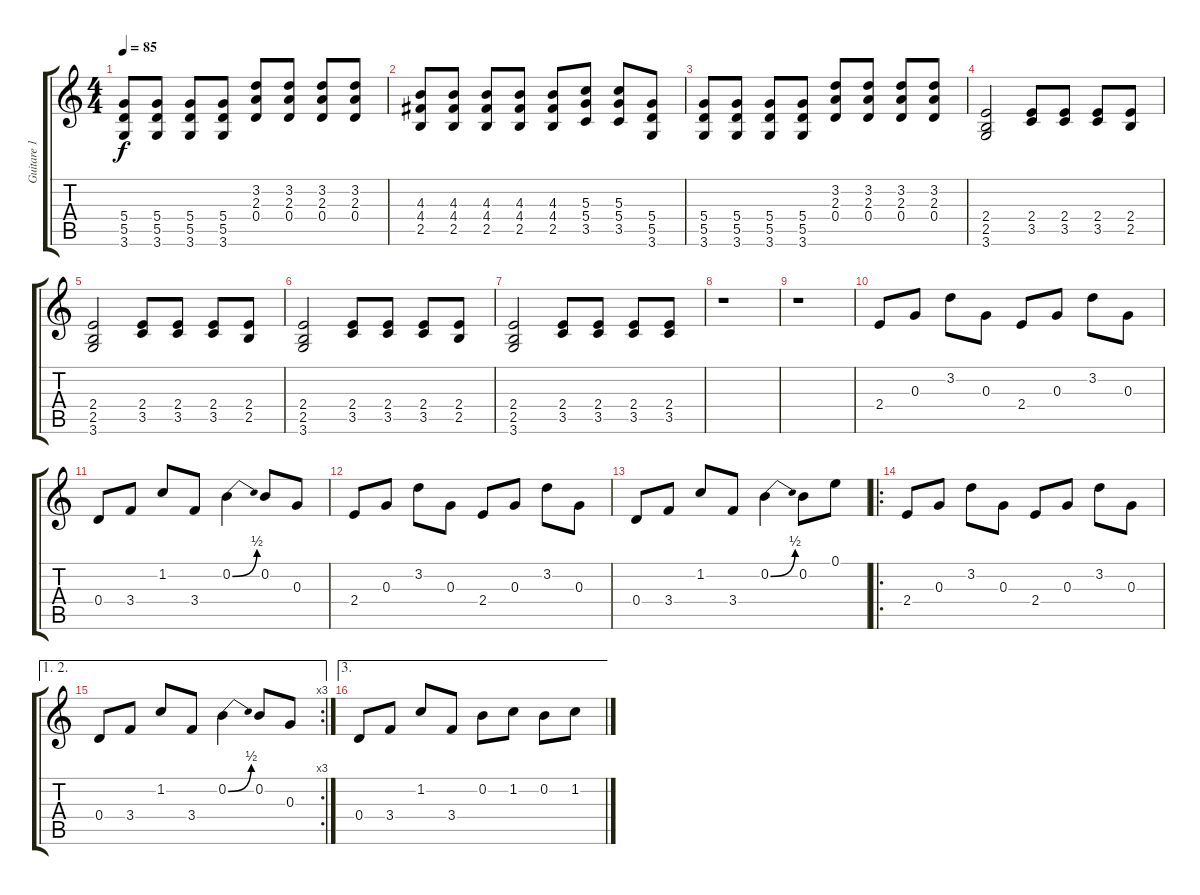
\track ("Guitare 1" "Guitare 1") {instrument electricguitarjazz}
\staff {score tabs}
\tuning (E4 B3 G3 D3 A2 E2) {hide}
\ts (4 4)
\tempo 85
\clef g2
\ks c
(5.4 5.5 3.6).8{dy f} (5.4 5.5 3.6).8 (5.4 5.5 3.6).8 (5.4 5.5 3.6).8 (3.2 2.3 0.4).8 (3.2 2.3 0.4).8 (3.2 2.3 0.4).8 (3.2 2.3 0.4).8 |
(4.3 4.4 2.5).8{instrument distortionguitar} (4.3 4.4 2.5).8 (4.3 4.4 2.5).8 (4.3 4.4 2.5).8 (4.3 4.4 2.5).8 (5.3 5.4 3.5).8 (5.3 5.4 3.5).8 (5.4 5.5 3.6).8 |
(5.4 5.5 3.6).8 (5.4 5.5 3.6).8 (5.4 5.5 3.6).8 (5.4 5.5 3.6).8 (3.2 2.3 0.4).8 (3.2 2.3 0.4).8 (3.2 2.3 0.4).8 (3.2 2.3 0.4).8 |
(2.4 2.5 3.6).2{volume 10 instrument distortionguitar} (2.4 3.5).8 (2.4 3.5).8 (2.4 3.5).8 (2.4 2.5).8 |
(2.4 2.5 3.6).2 (2.4 3.5).8 (2.4 3.5).8 (2.4 3.5).8 (2.4 2.5).8 |
(2.4 2.5 3.6).2 (2.4 3.5).8 (2.4 3.5).8 (2.4 3.5).8 (2.4 2.5).8 |
(2.4 2.5 3.6).2 (2.4 3.5).8 (2.4 3.5).8 (2.4 3.5).8 (2.4 3.5).8 |
r.1 |
r.1 |
2.4.8{instrument electricguitarjazz} 0.3.8 3.2.8 0.3.8 2.4.8 0.3.8 3.2.8 0.3.8 |
0.4.8 3.4.8 1.2.8 3.4.8 0.2{be (bend 0 0 60 2)}.4 0.2.8 0.3.8 |
2.4.8 0.3.8 3.2.8 0.3.8 2.4.8 0.3.8 3.2.8 0.3.8 |
0.4.8 3.4.8 1.2.8 3.4.8 0.2{be (bend 0 0 60 2)}.4 0.2.8 0.1.8 |
\ro
2.4.8 0.3.8 3.2.8 0.3.8 2.4.8 0.3.8 3.2.8 0.3.8 |
\ae (1 2)
\rc 3
0.4.8 3.4.8 1.2.8 3.4.8 0.2{be (bend 0 0 60 2)}.4 0.2.8 0.3.8 |
\ae 3
0.4.8 3.4.8 1.2.8 3.4.8 0.2.8 1.2.8 0.2.8 1.2.8
